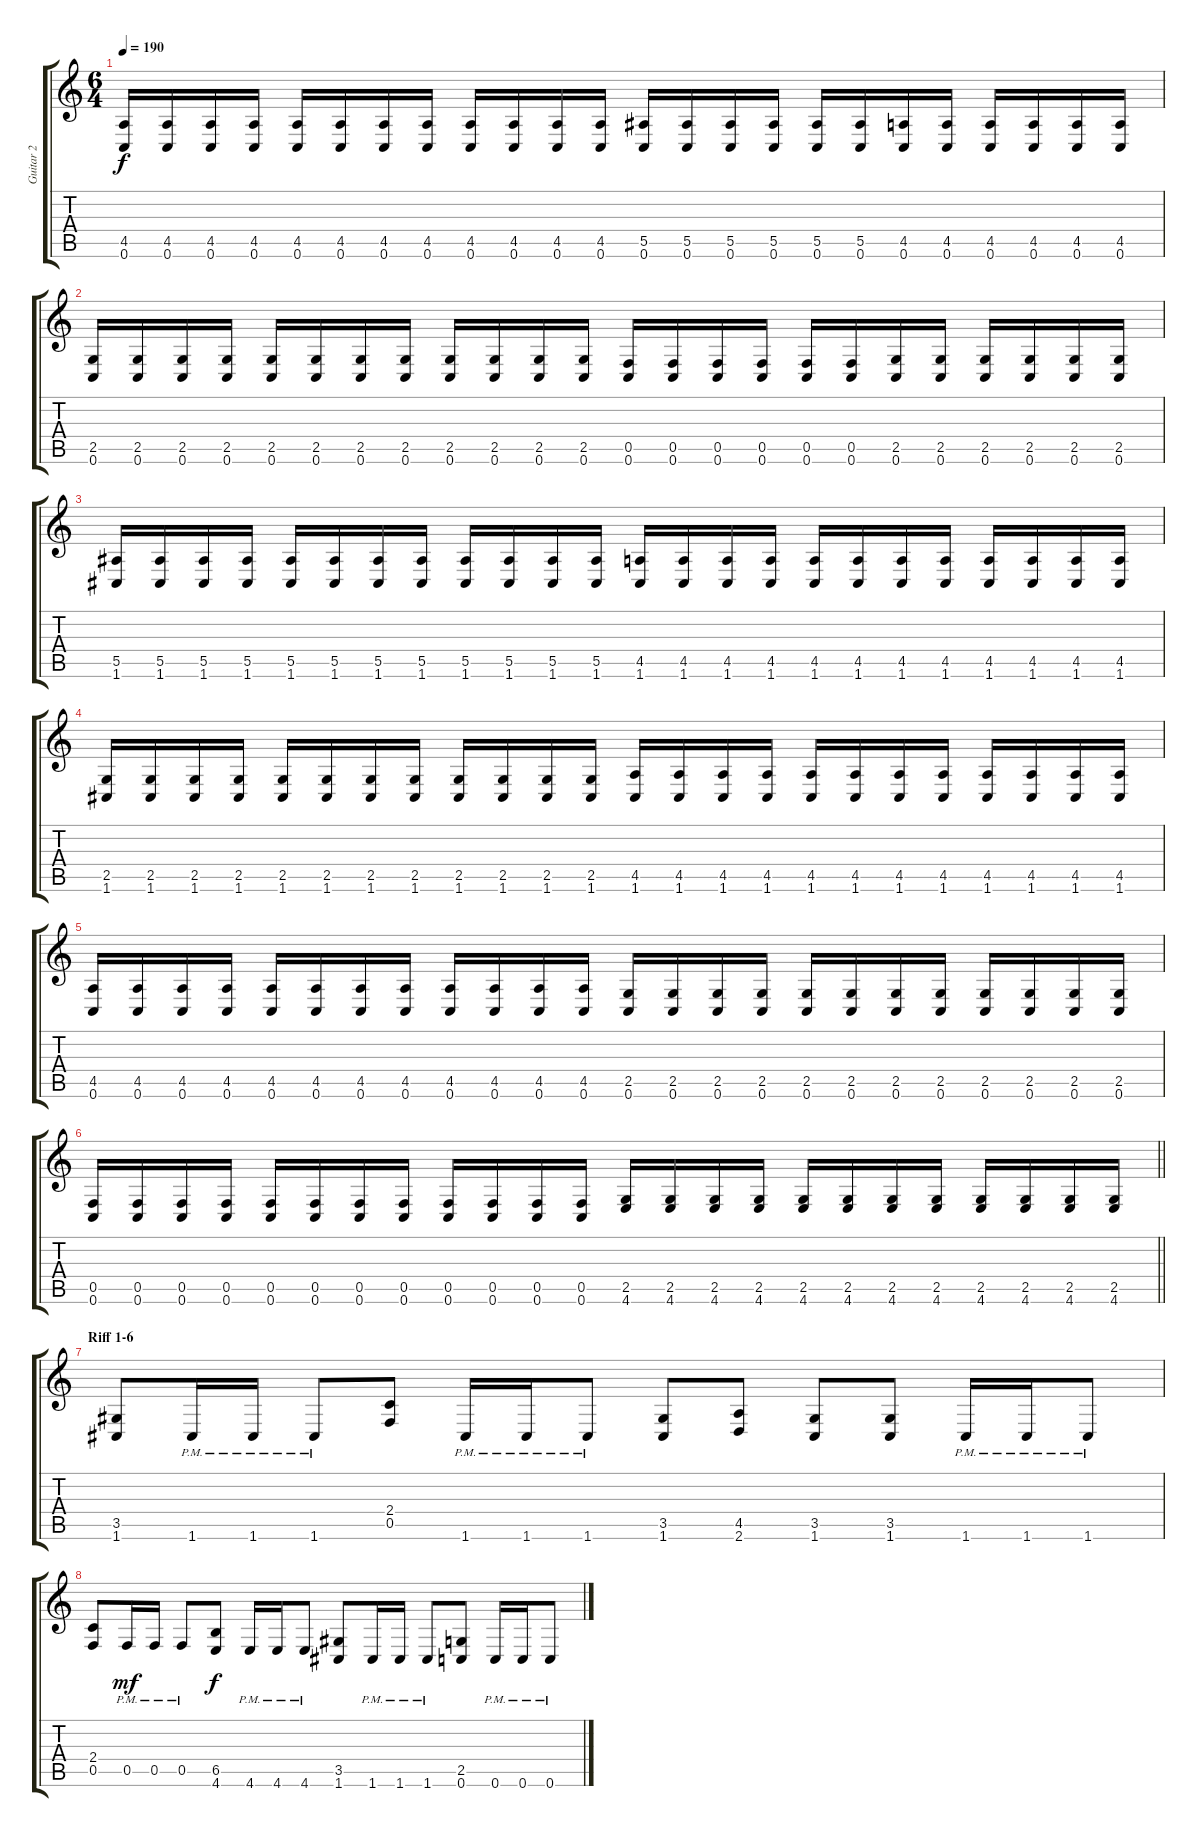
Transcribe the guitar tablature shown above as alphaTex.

\track ("Guitar 2" "Guitar 2") {instrument distortionguitar}
\staff {score tabs}
\tuning (C4 G3 Eb3 Bb2 F2 C2) {hide}
\ts (6 4)
\tempo 190
\clef g2
\ks c
(4.5 0.6).16{dy f} (4.5 0.6).16 (4.5 0.6).16 (4.5 0.6).16 (4.5 0.6).16 (4.5 0.6).16 (4.5 0.6).16 (4.5 0.6).16 (4.5 0.6).16 (4.5 0.6).16 (4.5 0.6).16 (4.5 0.6).16 (5.5 0.6).16 (5.5 0.6).16 (5.5 0.6).16 (5.5 0.6).16 (5.5 0.6).16 (5.5 0.6).16 (4.5 0.6).16 (4.5 0.6).16 (4.5 0.6).16 (4.5 0.6).16 (4.5 0.6).16 (4.5 0.6).16 |
(2.5 0.6).16 (2.5 0.6).16 (2.5 0.6).16 (2.5 0.6).16 (2.5 0.6).16 (2.5 0.6).16 (2.5 0.6).16 (2.5 0.6).16 (2.5 0.6).16 (2.5 0.6).16 (2.5 0.6).16 (2.5 0.6).16 (0.5 0.6).16 (0.5 0.6).16 (0.5 0.6).16 (0.5 0.6).16 (0.5 0.6).16 (0.5 0.6).16 (2.5 0.6).16 (2.5 0.6).16 (2.5 0.6).16 (2.5 0.6).16 (2.5 0.6).16 (2.5 0.6).16 |
(5.5 1.6).16 (5.5 1.6).16 (5.5 1.6).16 (5.5 1.6).16 (5.5 1.6).16 (5.5 1.6).16 (5.5 1.6).16 (5.5 1.6).16 (5.5 1.6).16 (5.5 1.6).16 (5.5 1.6).16 (5.5 1.6).16 (4.5 1.6).16 (4.5 1.6).16 (4.5 1.6).16 (4.5 1.6).16 (4.5 1.6).16 (4.5 1.6).16 (4.5 1.6).16 (4.5 1.6).16 (4.5 1.6).16 (4.5 1.6).16 (4.5 1.6).16 (4.5 1.6).16 |
(2.5 1.6).16 (2.5 1.6).16 (2.5 1.6).16 (2.5 1.6).16 (2.5 1.6).16 (2.5 1.6).16 (2.5 1.6).16 (2.5 1.6).16 (2.5 1.6).16 (2.5 1.6).16 (2.5 1.6).16 (2.5 1.6).16 (4.5 1.6).16 (4.5 1.6).16 (4.5 1.6).16 (4.5 1.6).16 (4.5 1.6).16 (4.5 1.6).16 (4.5 1.6).16 (4.5 1.6).16 (4.5 1.6).16 (4.5 1.6).16 (4.5 1.6).16 (4.5 1.6).16 |
(4.5 0.6).16 (4.5 0.6).16 (4.5 0.6).16 (4.5 0.6).16 (4.5 0.6).16 (4.5 0.6).16 (4.5 0.6).16 (4.5 0.6).16 (4.5 0.6).16 (4.5 0.6).16 (4.5 0.6).16 (4.5 0.6).16 (2.5 0.6).16 (2.5 0.6).16 (2.5 0.6).16 (2.5 0.6).16 (2.5 0.6).16 (2.5 0.6).16 (2.5 0.6).16 (2.5 0.6).16 (2.5 0.6).16 (2.5 0.6).16 (2.5 0.6).16 (2.5 0.6).16 |
\barLineRight lightlight
(0.5 0.6).16 (0.5 0.6).16 (0.5 0.6).16 (0.5 0.6).16 (0.5 0.6).16 (0.5 0.6).16 (0.5 0.6).16 (0.5 0.6).16 (0.5 0.6).16 (0.5 0.6).16 (0.5 0.6).16 (0.5 0.6).16 (2.5 4.6).16 (2.5 4.6).16 (2.5 4.6).16 (2.5 4.6).16 (2.5 4.6).16 (2.5 4.6).16 (2.5 4.6).16 (2.5 4.6).16 (2.5 4.6).16 (2.5 4.6).16 (2.5 4.6).16 (2.5 4.6).16 |
\section ("" "Riff 1-6")
(3.5 1.6).8 1.6{pm}.16 1.6{pm}.16 1.6{pm}.8 (2.4 0.5).8 1.6{pm}.16 1.6{pm}.16 1.6{pm}.8 (3.5 1.6).8 (4.5 2.6).8 (3.5 1.6).8 (3.5 1.6).8 1.6{pm}.16 1.6{pm}.16 1.6{pm}.8 |
(2.4 0.5).8 0.5{pm}.16{dy mf} 0.5{pm}.16 0.5{pm}.8 (6.5 4.6).8{dy f} 4.6{pm}.16 4.6{pm}.16 4.6{pm}.8 (3.5 1.6).8 1.6{pm}.16 1.6{pm}.16 1.6{pm}.8 (2.5 0.6).8 0.6{pm}.16 0.6{pm}.16 0.6{pm}.8
